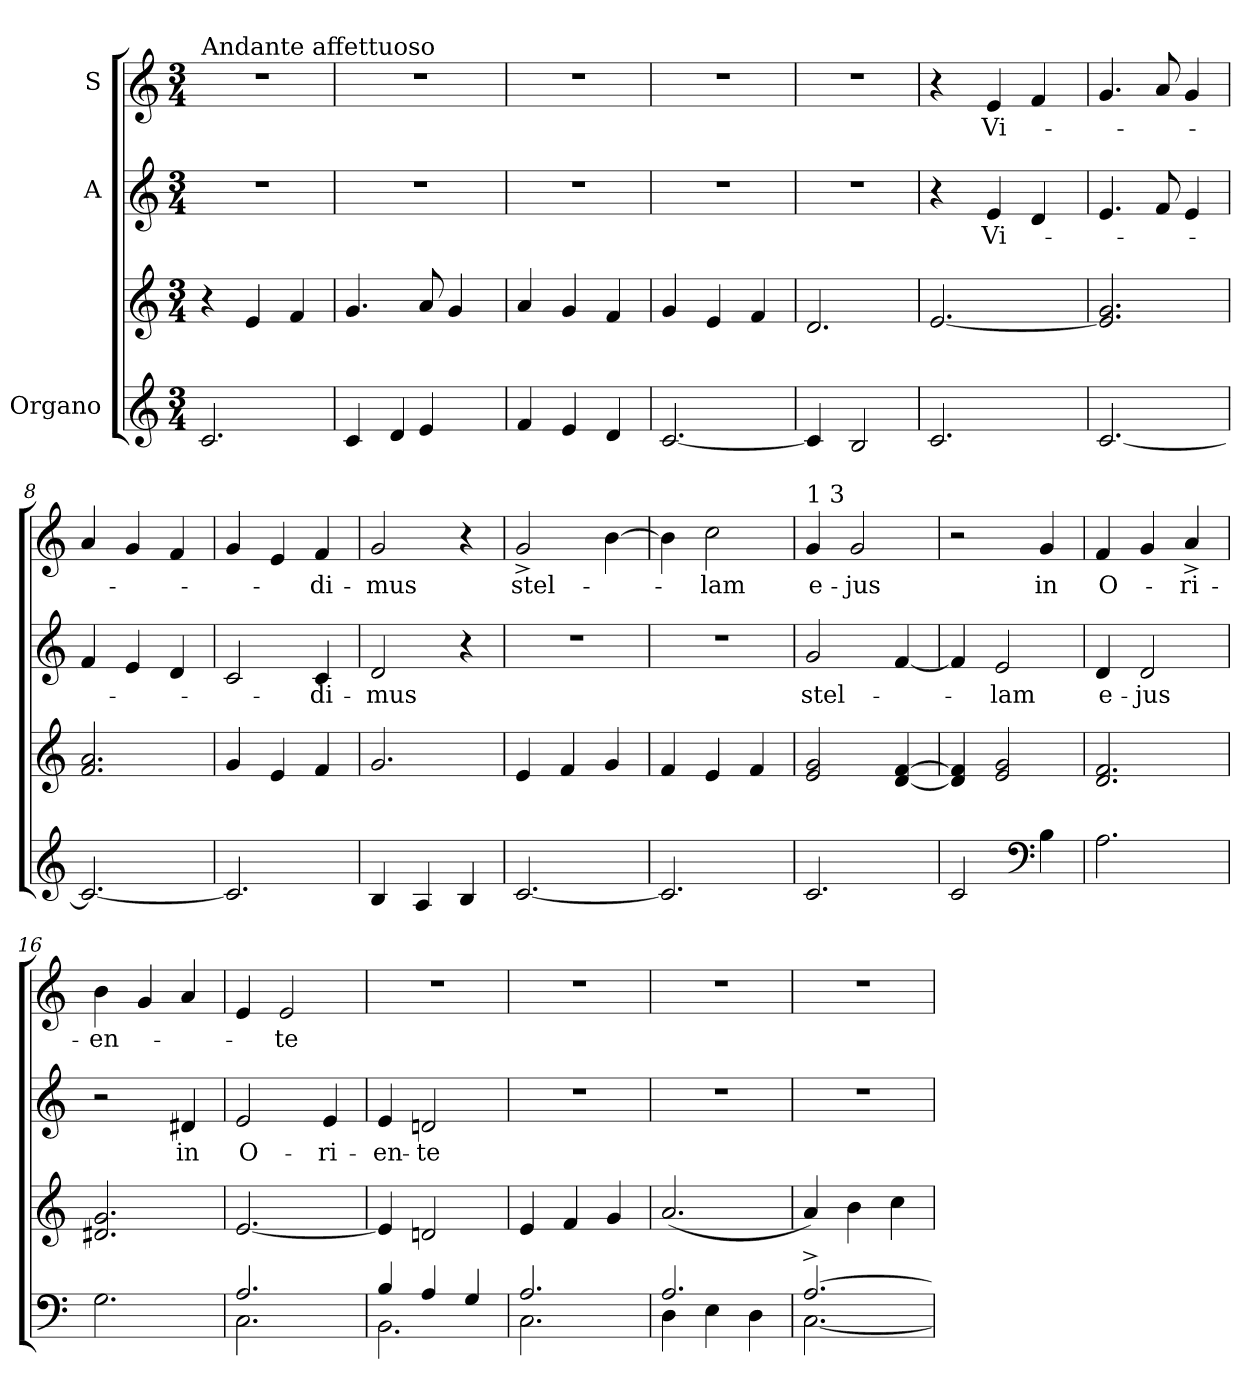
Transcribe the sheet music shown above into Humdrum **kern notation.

**kern	**kern	**kern	**text	**kern	**text
*part3	*part3	*part2	*part2	*part1	*part1
*staff4	*staff3	*staff2	*staff2	*staff1	*staff1
*I"Organo	*	*I"A	*	*I"S	*
*clefG2	*clefG2	*clefG2	*	*clefG2	*
*k[]	*k[]	*k[]	*	*k[]	*
*C:	*C:	*C:	*	*C:	*
*M3/4	*M3/4	*M3/4	*	*M3/4	*
=1	=1	=1	=1	=1	=1
!	!	!	!	!LO:TX:a:t=Andante affettuoso	!
!	!	!LO:N:vis=1	!	!LO:N:vis=1	!
2.c/	4r	2.r	.	2.r	.
.	4e/	.	.	.	.
.	4f/	.	.	.	.
=2	=2	=2	=2	=2	=2
*^	*	*	*	*	*
!	!	!	!LO:N:vis=1	!	!LO:N:vis=1	!
4c/	4.ryy	4.g/	2.r	.	2.r	.
4d/	.	.	.	.	.	.
.	4e/	8a/	.	.	.	.
8ryy	.	4g/	.	.	.	.
8ryy	8ryy	.	.	.	.	.
=3	=3	=3	=3	=3	=3	=3
!	!	!	!LO:N:vis=1	!	!LO:N:vis=1	!
*v	*v	*	*	*	*	*
4f/	4a/	2.r	.	2.r	.
4e/	4g/	.	.	.	.
4d/	4f/	.	.	.	.
=4	=4	=4	=4	=4	=4
!	!	!LO:N:vis=1	!	!LO:N:vis=1	!
[<2.c/	4g/	2.r	.	2.r	.
.	4e/	.	.	.	.
.	4f/	.	.	.	.
=5	=5	=5	=5	=5	=5
!	!	!LO:N:vis=1	!	!LO:N:vis=1	!
4c/]	2.d/	2.r	.	2.r	.
2B/	.	.	.	.	.
=6	=6	=6	=6	=6	=6
*	*	*^	*	*	*
2.c/	[<2.e/	4r	8.ryy	.	4r	.
.	.	.	2ryy	.	.	.
!	!	!	!	!LO:LY:b	!	!LO:LY:b
.	.	4e/	.	Vi-	4e/	Vi-
.	.	4d/	.	.	4f/	.
.	.	.	16ryy	.	.	.
*	*	*v	*v	*	*	*
=7	=7	=7	=7	=7	=7
[<2.c/	2.e/] 2.g/	4.e/	.	4.g/	.
.	.	8f/	.	8a/	.
.	.	4e/	.	4g/	.
=8	=8	=8	=8	=8	=8
2.c/_	2.f/ 2.a/	4f/	.	4a/	.
.	.	4e/	.	4g/	.
.	.	4d/	.	4f/	.
=9	=9	=9	=9	=9	=9
2.c/]	4g/	2c/	.	4g/	.
.	4e/	.	.	4e/	.
!	!	!	!LO:LY:b	!	!LO:LY:b
.	4f/	4c/	-di-	4f/	-di-
=10	=10	=10	=10	=10	=10
!	!	!	!LO:LY:b	!	!LO:LY:b
4B/	2.g/	2d/	-mus	2g/	-mus
4A/	.	.	.	.	.
4B/	.	4r	.	4r	.
=11	=11	=11	=11	=11	=11
!	!	!LO:N:vis=1	!	!	!LO:LY:b
[<2.c/	4e/	2.r	.	2g^</	stel-
.	4f/	.	.	.	.
.	4g/	.	.	[>4b\	.
=12	=12	=12	=12	=12	=12
!	!	!LO:N:vis=1	!	!	!
2.c/]	4f/	2.r	.	4b\]	.
!	!	!	!	!	!LO:LY:b
.	4e/	.	.	2cc\	-lam
.	4f/	.	.	.	.
!!LO:LB:g=z
=13	=13	=13	=13	=13	=13
!	!	!	!	!LO:TX:a:t=1 3	!
!	!	!	!LO:LY:b	!	!LO:LY:b
2.c/	2e/ 2g/	2g/	stel-	4g/	e-
!	!	!	!	!	!LO:LY:b
.	.	.	.	2g/	-jus
.	[<4d/ [>4f/	[<4f/	.	.	.
=14	=14	=14	=14	=14	=14
2c/	4d/] 4f/]	4f/]	.	2r	.
!	!	!	!LO:LY:b	!	!
.	2e/ 2g/	2e/	-lam	.	.
*clefF4	*	*	*	*	*
!	!	!	!	!	!LO:LY:b
4B\	.	.	.	4g/	in
=15	=15	=15	=15	=15	=15
!	!	!	!LO:LY:b	!	!LO:LY:b
2.A\	2.d/ 2.f/	4d/	e-	4f/	O-
!	!	!	!LO:LY:b	!	!
.	.	2d/	-jus	4g/	.
!	!	!	!	!	!LO:LY:b
.	.	.	.	4a^</	-ri-
=16	=16	=16	=16	=16	=16
!	!	!	!	!	!LO:LY:b
2.G\	2.d#X/ 2.g/	2r	.	4b\	-en-
.	.	.	.	4g/	.
!	!	!	!LO:LY:b	!	!
.	.	4d#X/	in	4a/	.
=17	=17	=17	=17	=17	=17
*^	*	*	*	*	*
!	!	!	!	!LO:LY:b	!	!
2.A/	2.C\	[<2.e/	2e/	O-	4e/	.
!	!	!	!	!	!	!LO:LY:b
.	.	.	.	.	2e/	-te
!	!	!	!	!LO:LY:b	!	!
.	.	.	4e/	-ri-	.	.
=18	=18	=18	=18	=18	=18	=18
!	!	!	!	!LO:LY:b	!LO:N:vis=1	!
2.BB\	4B/	4e/]	4e/	-en-	2.r	.
!	!	!	!	!LO:LY:b	!	!
.	4A/	2dn/	2dn/	-te	.	.
.	4G/	.	.	.	.	.
=19	=19	=19	=19	=19	=19	=19
!	!	!	!LO:N:vis=1	!	!LO:N:vis=1	!
2.A/	2.C\	4e/	2.r	.	2.r	.
.	.	4f/	.	.	.	.
.	.	4g/	.	.	.	.
=20	=20	=20	=20	=20	=20	=20
!	!	!	!LO:N:vis=1	!	!LO:N:vis=1	!
2.A/	4D\	(<2.a/	2.r	.	2.r	.
.	4E\	.	.	.	.	.
.	4D\	.	.	.	.	.
=21	=21	=21	=21	=21	=21	=21
!	!	!	!LO:N:vis=1	!	!LO:N:vis=1	!
[>2.A^>/	[<2.C\	4a/)	2.r	.	2.r	.
.	.	4b\	.	.	.	.
.	.	4cc\	.	.	.	.
*v	*v	*	*	*	*	*
=	=	=	=	=	=
*-	*-	*-	*-	*-	*-
